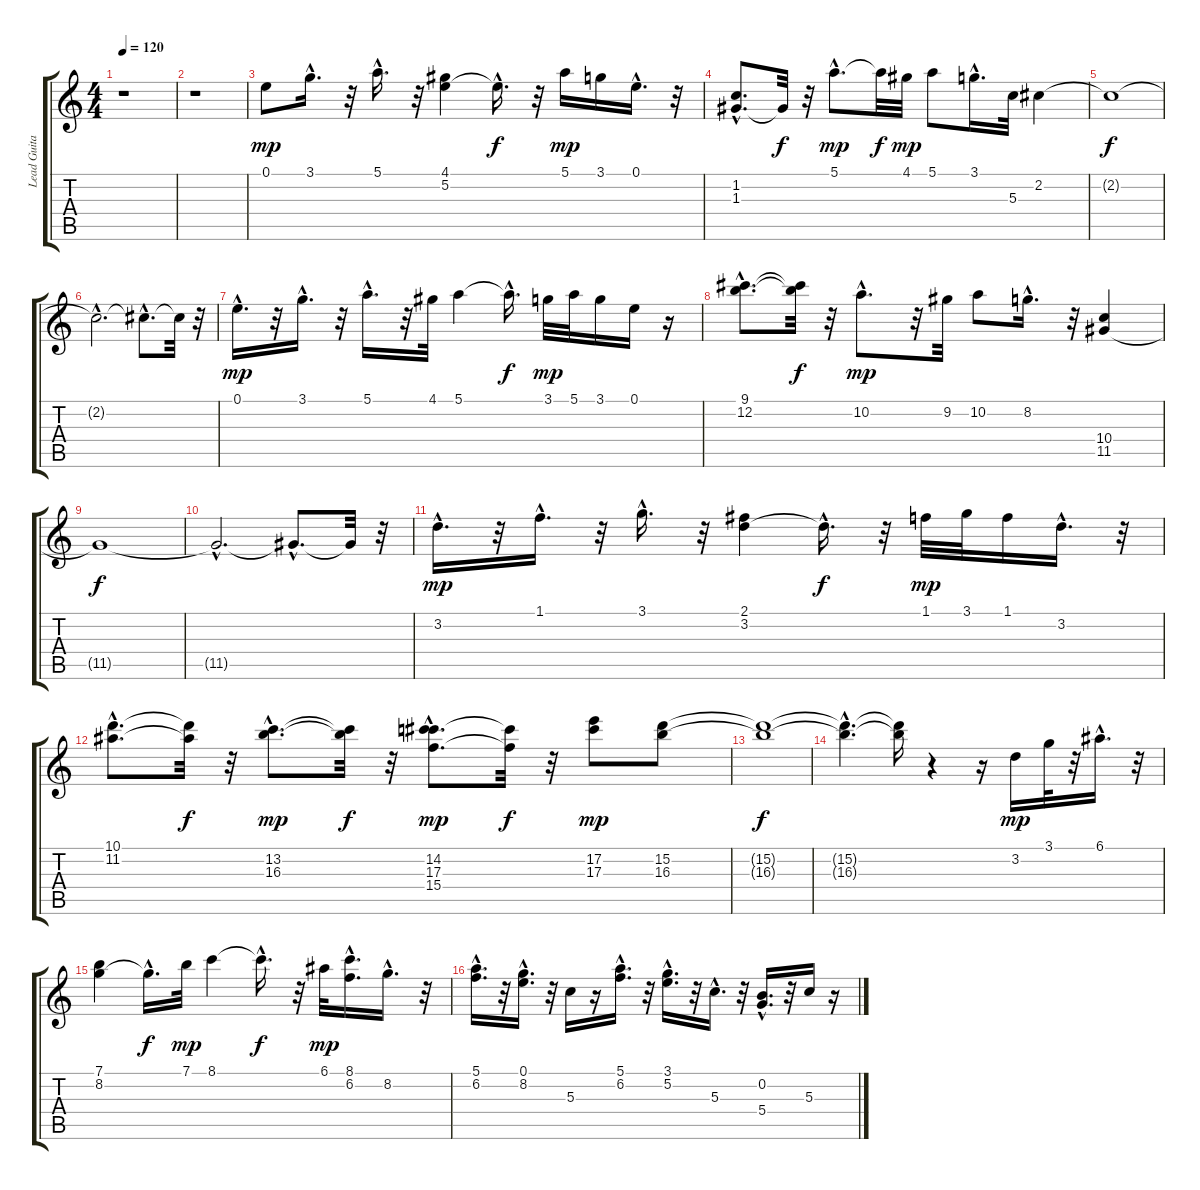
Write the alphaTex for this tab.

\track ("Lead Guitar 1" "Lead Guita") {instrument acousticguitarnylon}
\staff {score tabs}
\tuning (E4 B3 G3 D3 A2 E2) {hide}
\ts (4 4)
\tempo 120
\clef g2
\ks c
r.1{dy f} |
r.1 |
0.1.8{dy mp} 3.1{hac}.16{d} r.32 5.1{hac}.16{d} r.32 (4.1 5.2).4 5.2{hac t}.16{d dy f} r.32 5.1.16{dy mp} 3.1.16 0.1{hac}.16{d} r.32 |
(1.2 1.3{hac}).8{d} 1.3{t}.32{dy f} r.32 5.1{hac}.8{d dy mp} 5.1{t}.32{dy f} 4.1.32{dy mp} 5.1.8 3.1{hac}.16{d} 5.3.32 2.2.4 |
2.2{t}.1{dy f} |
2.2{hac t}.2{d} 2.2{hac t}.8{d} 2.2{t}.32 r.32 |
0.1{hac}.16{d dy mp} r.32 3.1{hac}.16{d} r.32 5.1{hac}.16{d} r.32 4.1.32 5.1.4 5.1{hac t}.16{d dy f} 3.1.32{dy mp} 5.1.32 3.1.16 0.1.16 r.16 |
(9.1{hac} 12.2{hac}).8{d} (9.1{t} 12.2{t}).32{dy f} r.32 10.2{hac}.8{d dy mp} r.32 9.2.32 10.2.8 8.2{hac}.16{d} r.32 (10.4 11.5).4 |
11.5{t}.1{dy f} |
11.5{hac t}.2{d} 11.5{hac t}.8{d} 11.5{t}.32 r.32 |
3.2{hac}.16{d dy mp} r.32 1.1{hac}.16{d} r.32 3.1{hac}.16{d} r.32 (2.1 3.2).4 3.2{hac t}.16{d dy f} r.32 1.1.32{dy mp} 3.1.32 1.1.16 3.2{hac}.16{d} r.32 |
(10.1{hac} 11.2{hac}).8{d} (10.1{t} 11.2{t}).32{dy f} r.32 (13.2{hac} 16.3{hac}).8{d dy mp} (13.2{t} 16.3{t}).32{dy f} r.32 (14.2 17.3{hac} 15.4{hac}).8{d dy mp} (17.3{t} 15.4{t}).32{dy f} r.32 (17.2 17.3).8{dy mp} (15.2 16.3).8 |
(15.2{t} 16.3{t}).1{dy f} |
(15.2{hac t} 16.3{hac t}).4{d} (15.2{t} 16.3{t}).16 r.4 r.16 3.2.16{dy mp} 3.1.32 r.32 6.1{hac}.16{d} r.32 |
(7.1 8.2).4 8.2{hac t}.16{d dy f} 7.1.32{dy mp} 8.1.4 8.1{hac t}.16{d dy f} r.32 6.1.32{dy mp} (8.1 6.2{hac}).16{d} 8.2{hac}.16{d} r.32 |
(5.1{hac} 6.2).16{d} r.32 (0.1 8.2{hac}).16{d} r.32 5.3.16 r.16 (5.1{hac} 6.2{hac}).16{d} r.32 (3.1{hac} 5.2{hac}).16{d} r.32 5.3{hac}.16{d} r.32 (0.2 5.4{hac}).16{d} r.32 5.3.16 r.16
